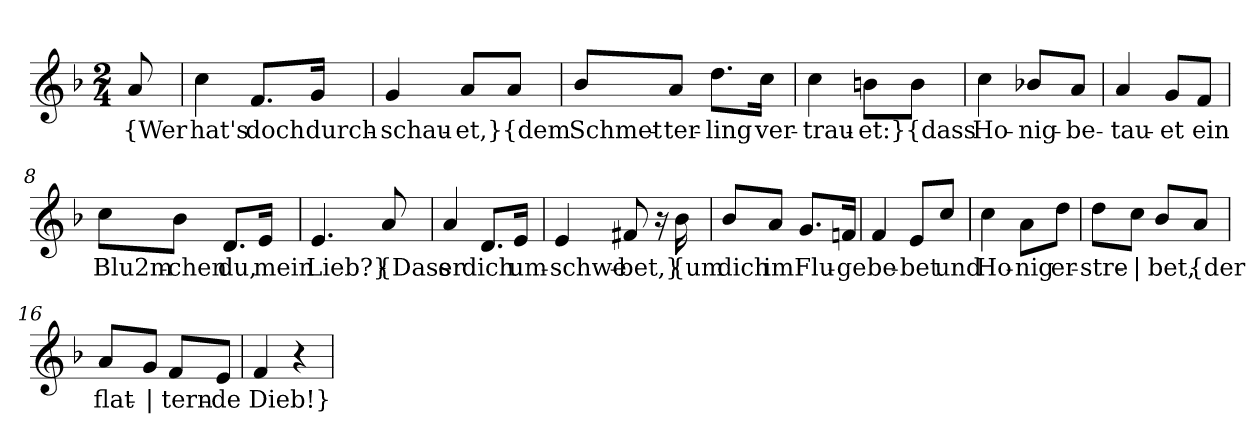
**kern	**text
*part1	*part1
*staff1	*staff1
*clefG2	*
*k[b-]	*
*M2/4	*
=1	=1
!	!LO:LY:b
8a/	{Wer
=2	=2
!	!LO:LY:b
4cc\	hat's
!	!LO:LY:b
8.f/L	doch
!	!LO:LY:b
16g/Jk	durch-
=3	=3
!	!LO:LY:b
4g/	-schau-
!	!LO:LY:b
8a/L	-et,}
!	!LO:LY:b
8a/J	{dem
=4	=4
!	!LO:LY:b
8b-/L	Schmet-
!	!LO:LY:b
8a/J	-ter-
!	!LO:LY:b
8.dd\L	-ling
!	!LO:LY:b
16cc\Jk	ver-
!!LO:LB:g=z
=5	=5
!	!LO:LY:b
4cc\	-trau-
!	!LO:LY:b
8bn\L	-et:}
!	!LO:LY:b
8b\J	{dass
=6	=6
!	!LO:LY:b
4cc\	Ho-
!	!LO:LY:b
8b-X/L	-nig-
!	!LO:LY:b
8a/J	-be-
=7	=7
!	!LO:LY:b
4a/	-tau-
!	!LO:LY:b
8g/L	-et
!	!LO:LY:b
8f/J	ein
=8	=8
!	!LO:LY:b
8cc\L	Blu2m-
!	!LO:LY:b
8b-\J	-chen
!	!LO:LY:b
8.d/L	du,
!	!LO:LY:b
16e/Jk	mein
!!LO:LB:g=z
=9	=9
!	!LO:LY:b
4.e/	Lieb?}
!	!LO:LY:b
8a/	{Dass
=10	=10
!	!LO:LY:b
4a/	er
!	!LO:LY:b
8.d/L	dich
!	!LO:LY:b
16e/Jk	um-
=11	=11
!	!LO:LY:b
4e/	-schwe-
!	!LO:LY:b
8f#X/	-bet,}
16r	.
!	!LO:LY:b
16b-\	{um
=12	=12
!	!LO:LY:b
8b-/L	dich
!	!LO:LY:b
8a/J	im
!	!LO:LY:b
8.g/L	Flu-
!	!LO:LY:b
16fn/Jk	-ge
=13	=13
!	!LO:LY:b
4f/	be-
!	!LO:LY:b
8e/L	-bet
!	!LO:LY:b
8cc/J	und
!!LO:LB:g=z
=14	=14
!	!LO:LY:b
4cc\	Ho-
!	!LO:LY:b
8a\L	-nig
!	!LO:LY:b
8dd\J	er-
=15	=15
!	!LO:LY:b
8dd\L	-stre-
!	!LO:LY:b
8cc\J	|
!	!LO:LY:b
8b-/L	-bet,
!	!LO:LY:b
8a/J	{der
=16	=16
!	!LO:LY:b
8a/L	flat-
!	!LO:LY:b
8g/J	|
!	!LO:LY:b
8f/L	-tern-
!	!LO:LY:b
8e/J	-de
=17	=17
!	!LO:LY:b
4f/	Dieb!}
4r	.
=	=
*-	*-
